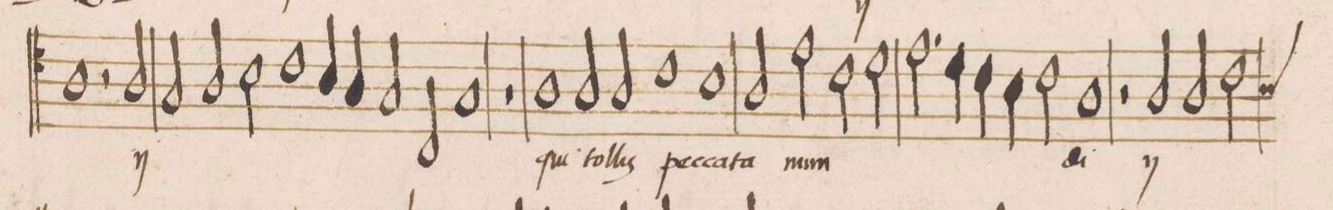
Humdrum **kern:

**kern	**text
*I"TENOR	*
*clefC4	*
*k[]	*
*met(C|)	*
*M2/1	*
1A	-i
*	*Xij
2r	.
*	*ij
2A/	Ag-
=40-	=40-
2G/	.
2A/	-nus
2B\	De-
1c\	.
=41-	=41-
4B/	.
4A/	.
2G/	.
2C/	.
=42-	=42-
1G	-i
*	*Xij
1r	.
=43-	=43-
1A	qui
2A/	tol-
2A/	-lis
=44-	=44-
1c	pec-
1B	-ca-
=45-	=45-
2A/	-ta
2e\	mun-
2c\	.
2d\	.
=46-	=46-
2.e\	.
4d\	.
4c\	.
4B\	.
2c\	.
=47-	=47-
1A	di
2r	.
*	*ij
2A/	qui
=48-	=48-
2A/	tol-
*custos:C	*
2c\	-lis
*-	*-
